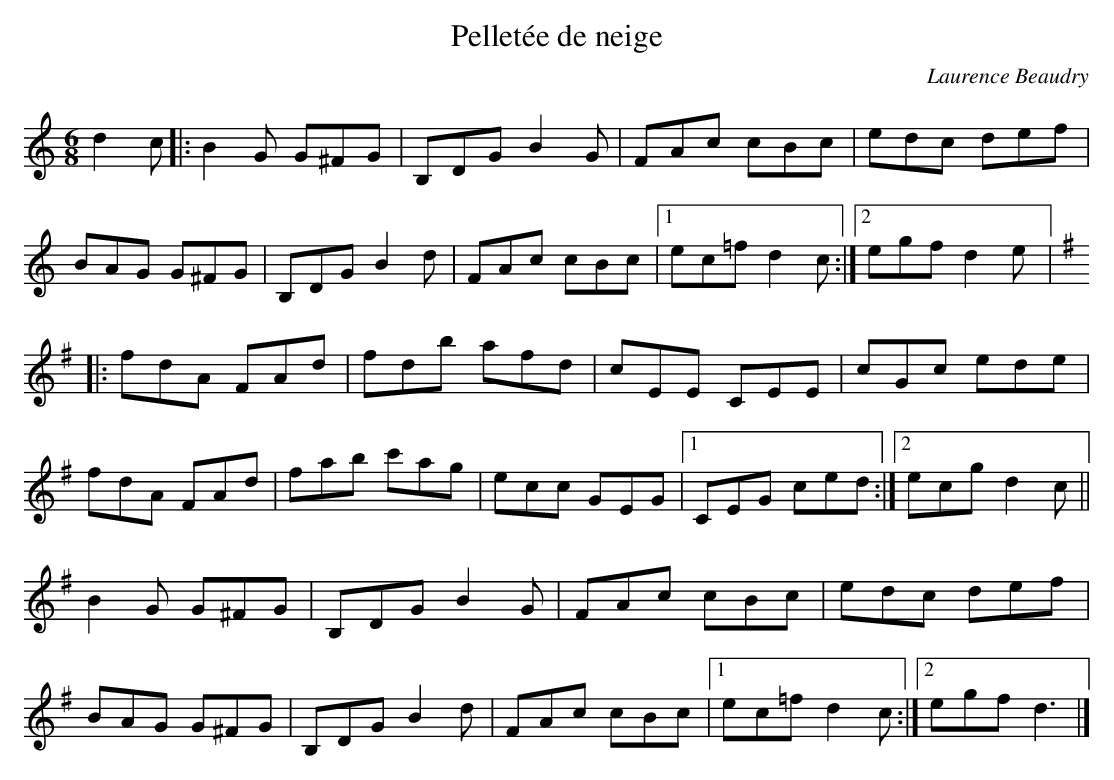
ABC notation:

X:1
T:Pelletée de neige
C:Laurence Beaudry
M:6/8
L:1/8
K:Gmix
d2c |: B2G G^FG | B,DG B2G | FAc cBc | edc def |
BAG G^FG | B,DG B2d | FAc cBc |1 ec=f d2c   :|2 egf d2e |:
K:G
fdA FAd | fdb afd | cEE CEE | cGc ede |
fdA FAd | fab c'ag | ecc GEG |1 CEG ced :|2 ecg d2c ||
 B2G G^FG | B,DG B2G | FAc cBc | edc def |
BAG G^FG | B,DG B2d | FAc cBc |1 ec=f d2c   :|2 egf d3 |]
